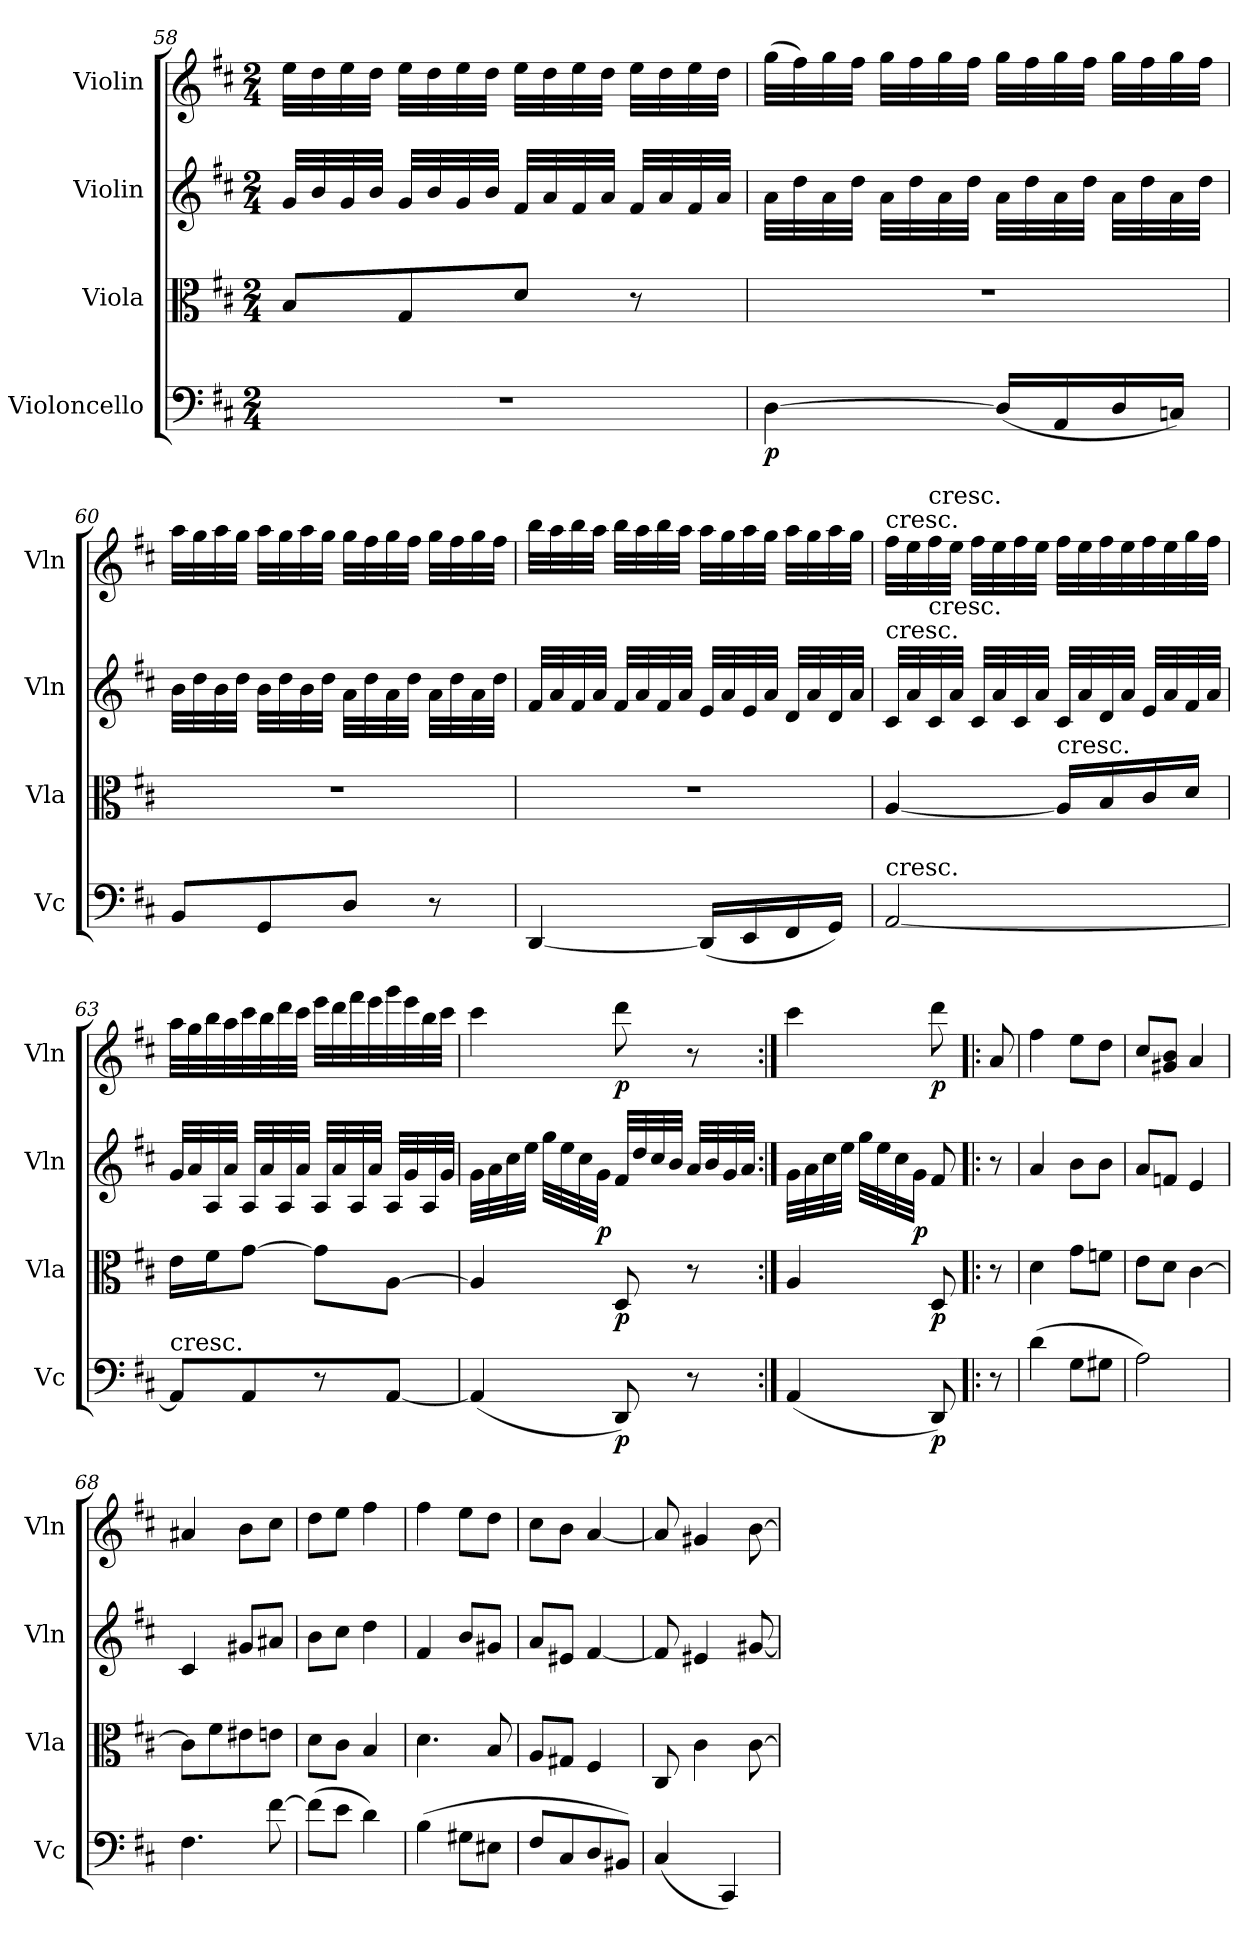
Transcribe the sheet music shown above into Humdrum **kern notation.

**kern	**dynam	**kern	**dynam	**kern	**dynam	**kern	**dynam
*part4	*part4	*part3	*part3	*part2	*part2	*part1	*part1
*staff4	*staff4	*staff3	*staff3	*staff2	*staff2	*staff1	*staff1
*I"Violoncello	*	*I"Viola	*	*I"Violin	*	*I"Violin	*
*I'Vc	*	*I'Vla	*	*I'Vln	*	*I'Vln	*
*clefF4	*	*clefC3	*	*clefG2	*	*clefG2	*
*k[f#c#]	*	*k[f#c#]	*	*k[f#c#]	*	*k[f#c#]	*
*D:	*	*D:	*	*D:	*	*D:	*
*M2/4	*	*M2/4	*	*M2/4	*	*M2/4	*
=58	=58	=58	=58	=58	=58	=58	=58
2r	.	8B/L	.	32g/LLL	.	32ee\LLL	.
.	.	.	.	32b/	.	32dd\	.
.	.	.	.	32g/	.	32ee\	.
.	.	.	.	32b/JJJ	.	32dd\JJJ	.
.	.	8G/	.	32g/LLL	.	32ee\LLL	.
.	.	.	.	32b/	.	32dd\	.
.	.	.	.	32g/	.	32ee\	.
.	.	.	.	32b/JJJ	.	32dd\JJJ	.
.	.	8d/J	.	32f#/LLL	.	32ee\LLL	.
.	.	.	.	32a/	.	32dd\	.
.	.	.	.	32f#/	.	32ee\	.
.	.	.	.	32a/JJJ	.	32dd\JJJ	.
.	.	8r	.	32f#/LLL	.	32ee\LLL	.
.	.	.	.	32a/	.	32dd\	.
.	.	.	.	32f#/	.	32ee\	.
.	.	.	.	32a/JJJ	.	32dd\JJJ	.
=59	=59	=59	=59	=59	=59	=59	=59
[4D\	p	2r	.	32a\LLL	.	(32gg\LLL	.
.	.	.	.	32dd\	.	32ff#\)	.
.	.	.	.	32a\	.	32gg\	.
.	.	.	.	32dd\JJJ	.	32ff#\JJJ	.
.	.	.	.	32a\LLL	.	32gg\LLL	.
.	.	.	.	32dd\	.	32ff#\	.
.	.	.	.	32a\	.	32gg\	.
.	.	.	.	32dd\JJJ	.	32ff#\JJJ	.
(16D/LL]	.	.	.	32a\LLL	.	32gg\LLL	.
.	.	.	.	32dd\	.	32ff#\	.
16AA/	.	.	.	32a\	.	32gg\	.
.	.	.	.	32dd\JJJ	.	32ff#\JJJ	.
16D/	.	.	.	32a\LLL	.	32gg\LLL	.
.	.	.	.	32dd\	.	32ff#\	.
16Cn/JJ)	.	.	.	32a\	.	32gg\	.
.	.	.	.	32dd\JJJ	.	32ff#\JJJ	.
=60	=60	=60	=60	=60	=60	=60	=60
8BB/L	.	2r	.	32b\LLL	.	32aa\LLL	.
.	.	.	.	32dd\	.	32gg\	.
.	.	.	.	32b\	.	32aa\	.
.	.	.	.	32dd\JJJ	.	32gg\JJJ	.
8GG/	.	.	.	32b\LLL	.	32aa\LLL	.
.	.	.	.	32dd\	.	32gg\	.
.	.	.	.	32b\	.	32aa\	.
.	.	.	.	32dd\JJJ	.	32gg\JJJ	.
8D/J	.	.	.	32a\LLL	.	32gg\LLL	.
.	.	.	.	32dd\	.	32ff#\	.
.	.	.	.	32a\	.	32gg\	.
.	.	.	.	32dd\JJJ	.	32ff#\JJJ	.
8r	.	.	.	32a\LLL	.	32gg\LLL	.
.	.	.	.	32dd\	.	32ff#\	.
.	.	.	.	32a\	.	32gg\	.
.	.	.	.	32dd\JJJ	.	32ff#\JJJ	.
=61	=61	=61	=61	=61	=61	=61	=61
[4DD/	.	2r	.	32f#/LLL	.	32bb\LLL	.
.	.	.	.	32a/	.	32aa\	.
.	.	.	.	32f#/	.	32bb\	.
.	.	.	.	32a/JJJ	.	32aa\JJJ	.
.	.	.	.	32f#/LLL	.	32bb\LLL	.
.	.	.	.	32a/	.	32aa\	.
.	.	.	.	32f#/	.	32bb\	.
.	.	.	.	32a/JJJ	.	32aa\JJJ	.
(16DD/LL]	.	.	.	32e/LLL	.	32aa\LLL	.
.	.	.	.	32a/	.	32gg\	.
16EE/	.	.	.	32e/	.	32aa\	.
.	.	.	.	32a/JJJ	.	32gg\JJJ	.
16FF#/	.	.	.	32d/LLL	.	32aa\LLL	.
.	.	.	.	32a/	.	32gg\	.
16GG/JJ)	.	.	.	32d/	.	32aa\	.
.	.	.	.	32a/JJJ	.	32gg\JJJ	.
=62	=62	=62	=62	=62	=62	=62	=62
!	!	!	!	!	!	!LO:TX:t=cresc.	!
!	!	!	!	!LO:TX:t=cresc.	!	!	!
!LO:TX:t=cresc.	!	!	!	!	!	!	!
[2AA/	.	[4A/	.	32c#/LLL	.	32ff#\LLL	.
.	.	.	.	32a/	.	32ee\	.
!	!	!	!	!	!	!LO:TX:t=cresc.	!
!	!	!	!	!LO:TX:t=cresc.	!	!	!
.	.	.	.	32c#/	.	32ff#\	.
.	.	.	.	32a/JJJ	.	32ee\JJJ	.
.	.	.	.	32c#/LLL	.	32ff#\LLL	.
.	.	.	.	32a/	.	32ee\	.
.	.	.	.	32c#/	.	32ff#\	.
.	.	.	.	32a/JJJ	.	32ee\JJJ	.
!	!	!LO:TX:t=cresc.	!	!	!	!	!
.	.	16A/LL]	.	32c#/LLL	.	32ff#\LLL	.
.	.	.	.	32a/	.	32ee\	.
.	.	16B/	.	32d/	.	32ff#\	.
.	.	.	.	32a/JJJ	.	32ee\	.
.	.	16c#/	.	32e/LLL	.	32ff#\	.
.	.	.	.	32a/	.	32ee\	.
.	.	16d/JJ	.	32f#/	.	32gg\	.
.	.	.	.	32a/JJJ	.	32ff#\JJJ	.
=63	=63	=63	=63	=63	=63	=63	=63
!LO:TX:t=cresc.	!	!	!	!	!	!	!
8AA/L]	.	16e\LL	.	32g/LLL	.	32aa\LLL	.
.	.	.	.	32a/	.	32gg\	.
.	.	16f#\J	.	32A/	.	32bb\	.
.	.	.	.	32a/JJJ	.	32aa\	.
8AA/	.	[8g\J	.	32A/LLL	.	32ccc#\	.
.	.	.	.	32a/	.	32bb\	.
.	.	.	.	32A/	.	32ddd\	.
.	.	.	.	32a/JJJ	.	32ccc#\JJJ	.
8r	.	8g\L]	.	32A/LLL	.	32eee\LLL	.
.	.	.	.	32a/	.	32ddd\	.
.	.	.	.	32A/	.	32fff#\	.
.	.	.	.	32a/JJJ	.	32eee\	.
[8AA/J	.	[8A\J	.	32A/LLL	.	32ggg\	.
.	.	.	.	32g/	.	32eee\	.
.	.	.	.	32A/	.	32bb\	.
.	.	.	.	32g/JJJ	.	32ccc#\JJJ	.
=64	=64	=64	=64	=64	=64	=64	=64
(4AA/]	.	4A/]	.	32g\LLL	.	4ccc#\	.
.	.	.	.	32a\	.	.	.
.	.	.	.	32cc#\	.	.	.
.	.	.	.	32ee\JJJ	.	.	.
.	.	.	.	32gg\LLL	.	.	.
.	.	.	.	32ee\	.	.	.
.	.	.	.	32cc#\	.	.	.
.	.	.	.	32g\JJJ	p	.	.
8DD/)	p	8D/	p	32f#/LLL	.	8ddd\	p
.	.	.	.	32dd/	.	.	.
.	.	.	.	32cc#/	.	.	.
.	.	.	.	32b/JJJ	.	.	.
8r	.	8r	.	32a/LLL	.	8r	.
.	.	.	.	32b/	.	.	.
.	.	.	.	32g/	.	.	.
.	.	.	.	32a/JJJ	.	.	.
=65:|!	=65:|!	=65:|!	=65:|!	=65:|!	=65:|!	=65:|!	=65:|!
(4AA/	.	4A/	.	32g\LLL	.	4ccc#\	.
.	.	.	.	32a\	.	.	.
.	.	.	.	32cc#\	.	.	.
.	.	.	.	32ee\JJJ	.	.	.
.	.	.	.	32gg\LLL	.	.	.
.	.	.	.	32ee\	.	.	.
.	.	.	.	32cc#\	.	.	.
.	.	.	.	32g\JJJ	p	.	.
8DD/)	p	8D/	p	8f#/	.	8ddd\	p
=!|:	=!|:	=!|:	=!|:	=!|:	=!|:	=!|:	=!|:
8r	.	8r	.	8r	.	8a/	.
=66	=66	=66	=66	=66	=66	=66	=66
(4d\	.	4d\	.	4a/	.	4ff#\	.
8G\L	.	8g\L	.	8b\L	.	8ee\L	.
8G#X\J	.	8fn\J	.	8b\J	.	8dd\J	.
=67	=67	=67	=67	=67	=67	=67	=67
2A\)	.	8e\L	.	8a/L	.	8cc#/L	.
.	.	8d\J	.	8fn/J	.	8g#X/ 8b/J	.
.	.	[4c#\	.	4e/	.	4a/	.
=68	=68	=68	=68	=68	=68	=68	=68
4.F#\	.	8c#\L]	.	4c#/	.	4a#X/	.
.	.	8f#\	.	.	.	.	.
.	.	8e#X\	.	8g#X/L	.	8b\L	.
[8f#\	.	8en\J	.	8a#X/J	.	8cc#\J	.
=69	=69	=69	=69	=69	=69	=69	=69
(8f#\L]	.	8d\L	.	8b\L	.	8dd\L	.
8e\J	.	8c#\J	.	8cc#\J	.	8ee\J	.
4d\)	.	4B/	.	4dd\	.	4ff#\	.
=70	=70	=70	=70	=70	=70	=70	=70
(4B\	.	4.d\	.	4f#/	.	4ff#\	.
8G#X\L	.	.	.	8b/L	.	8ee\L	.
8E#X\J	.	8B/	.	8g#X/J	.	8dd\J	.
=71	=71	=71	=71	=71	=71	=71	=71
8F#/L	.	8A/L	.	8a/L	.	8cc#\L	.
8C#/	.	8G#X/J	.	8e#X/J	.	8b\J	.
8D/	.	4F#/	.	[4f#/	.	[4a/	.
8BB#X/J)	.	.	.	.	.	.	.
=72	=72	=72	=72	=72	=72	=72	=72
(4C#/	.	8C#/	.	8f#/]	.	8a/]	.
.	.	4c#\	.	4e#X/	.	4g#X/	.
4CC#/)	.	.	.	.	.	.	.
.	.	[8c#\	.	[8g#X/	.	[8b\	.
=	=	=	=	=	=	=	=
*-	*-	*-	*-	*-	*-	*-	*-
